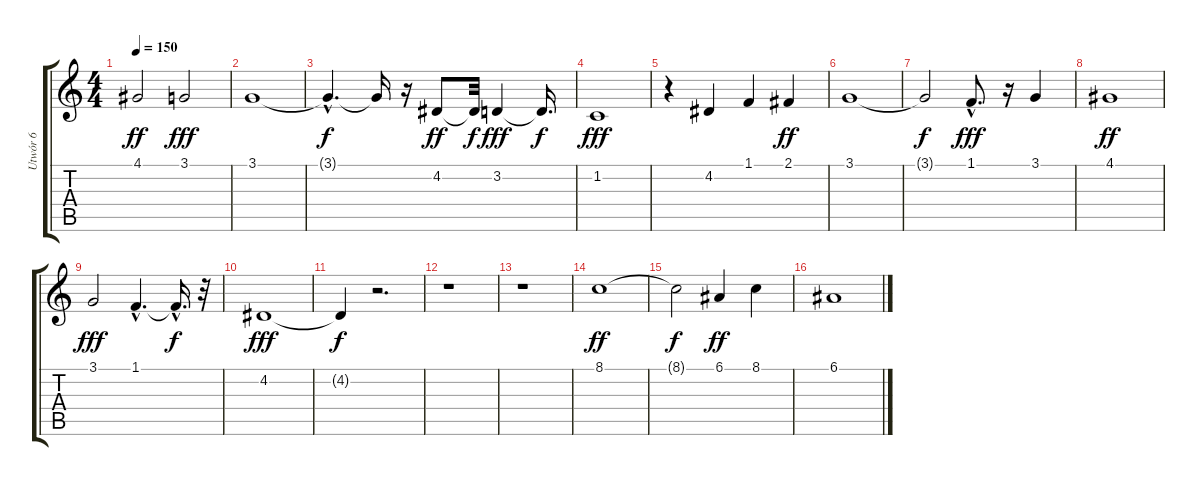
\track ("Utwór 6" "Utwór 6") {instrument lead6voice}
\staff {score tabs}
\tuning (E4 B3 G3 D3 A2 E2) {hide}
\ts (4 4)
\tempo 150
\clef g2
\ks c
4.1.2{dy ff} 3.1.2{dy fff} |
3.1.1 |
3.1{hac t}.4{d dy f} 3.1{t}.16 r.16 4.2.8{dy ff} 4.2{t}.32{dy f} 3.2.4{dy fff} 3.2{t}.16{d dy f} |
1.2.1{dy fff} |
r.4 4.2.4 1.1.4 2.1.4{dy ff} |
3.1.1 |
3.1{t}.2{dy f} 1.1{hac}.8{d dy fff} r.16 3.1.4 |
4.1.1{dy ff} |
3.1.2{dy fff} 1.1{hac}.4{d} 1.1{hac t}.16{d dy f} r.32 |
4.2.1{dy fff} |
4.2{t}.4{dy f} r.2{d} |
r.1 |
r.1 |
8.1.1{dy ff} |
8.1{t}.2{dy f} 6.1.4{dy ff} 8.1.4 |
6.1.1
